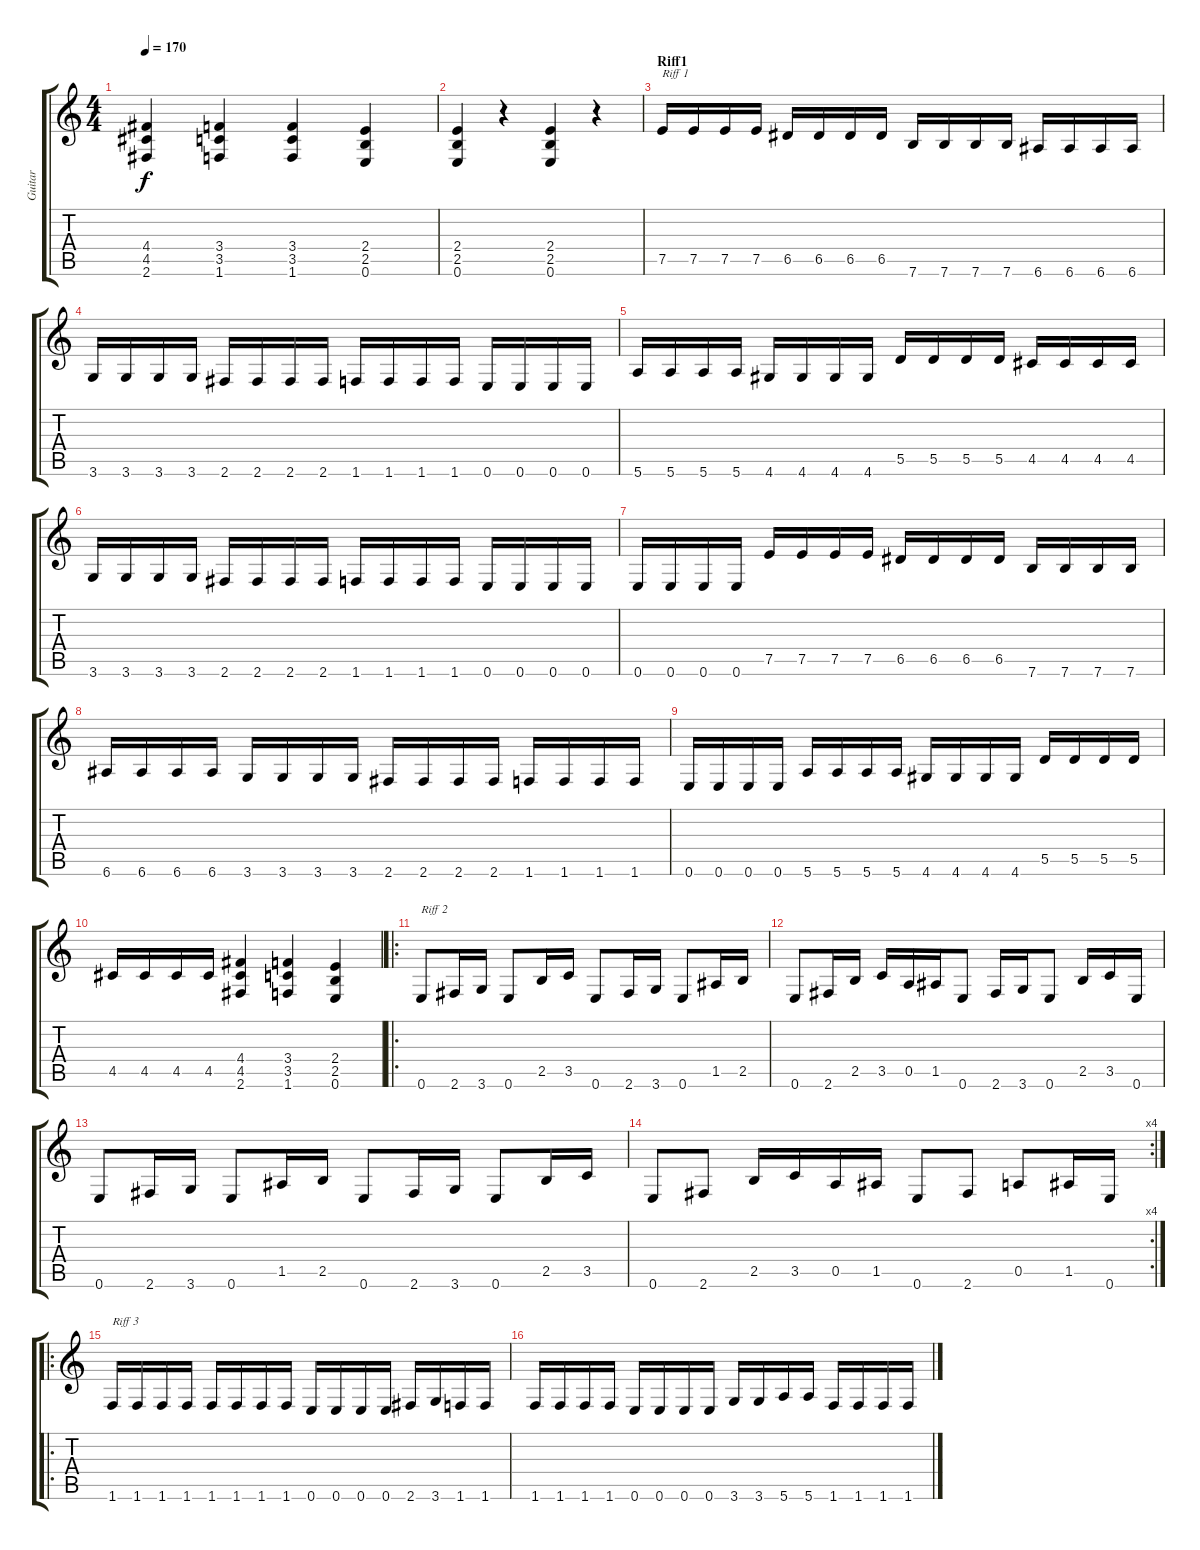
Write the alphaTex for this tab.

\track ("Guitar" "Guitar") {instrument distortionguitar}
\staff {score tabs}
\tuning (E4 B3 G3 D3 A2 E2) {hide}
\ts (4 4)
\tempo 170
\clef g2
\ks c
(4.4 4.5 2.6).4{dy f instrument distortionguitar} (3.4 3.5 1.6).4 (3.4 3.5 1.6).4 (2.4 2.5 0.6).4 |
(2.4 2.5 0.6).4 r.4 (2.4 2.5 0.6).4 r.4 |
\section ("" "Riff1")
7.5.16{txt "Riff 1"} 7.5.16 7.5.16 7.5.16 6.5.16 6.5.16 6.5.16 6.5.16 7.6.16 7.6.16 7.6.16 7.6.16 6.6.16 6.6.16 6.6.16 6.6.16 |
3.6.16 3.6.16 3.6.16 3.6.16 2.6.16 2.6.16 2.6.16 2.6.16 1.6.16 1.6.16 1.6.16 1.6.16 0.6.16 0.6.16 0.6.16 0.6.16 |
5.6.16 5.6.16 5.6.16 5.6.16 4.6.16 4.6.16 4.6.16 4.6.16 5.5.16 5.5.16 5.5.16 5.5.16 4.5.16 4.5.16 4.5.16 4.5.16 |
3.6.16 3.6.16 3.6.16 3.6.16 2.6.16 2.6.16 2.6.16 2.6.16 1.6.16 1.6.16 1.6.16 1.6.16 0.6.16 0.6.16 0.6.16 0.6.16 |
0.6.16 0.6.16 0.6.16 0.6.16 7.5.16 7.5.16 7.5.16 7.5.16 6.5.16 6.5.16 6.5.16 6.5.16 7.6.16 7.6.16 7.6.16 7.6.16 |
6.6.16 6.6.16 6.6.16 6.6.16 3.6.16 3.6.16 3.6.16 3.6.16 2.6.16 2.6.16 2.6.16 2.6.16 1.6.16 1.6.16 1.6.16 1.6.16 |
0.6.16 0.6.16 0.6.16 0.6.16 5.6.16 5.6.16 5.6.16 5.6.16 4.6.16 4.6.16 4.6.16 4.6.16 5.5.16 5.5.16 5.5.16 5.5.16 |
4.5.16 4.5.16 4.5.16 4.5.16 (4.4 4.5 2.6).4 (3.4 3.5 1.6).4 (2.4 2.5 0.6).4 |
\ro
0.6.8{txt "Riff 2"} 2.6.16 3.6.16 0.6.8 2.5.16 3.5.16 0.6.8 2.6.16 3.6.16 0.6.8 1.5.16 2.5.16 |
0.6.8 2.6.16 2.5.16 3.5.16 0.5.16 1.5.16 0.6.8 2.6.16 3.6.16 0.6.8 2.5.16 3.5.16 0.6.16 |
0.6.8 2.6.16 3.6.16 0.6.8 1.5.16 2.5.16 0.6.8 2.6.16 3.6.16 0.6.8 2.5.16 3.5.16 |
\rc 4
0.6.8 2.6.8 2.5.16 3.5.16 0.5.16 1.5.16 0.6.8 2.6.8 0.5.8 1.5.16 0.6.16 |
\ro
1.6.16{txt "Riff 3"} 1.6.16 1.6.16 1.6.16 1.6.16 1.6.16 1.6.16 1.6.16 0.6.16 0.6.16 0.6.16 0.6.16 2.6.16 3.6.16 1.6.16 1.6.16 |
1.6.16 1.6.16 1.6.16 1.6.16 0.6.16 0.6.16 0.6.16 0.6.16 3.6.16 3.6.16 5.6.16 5.6.16 1.6.16 1.6.16 1.6.16 1.6.16
